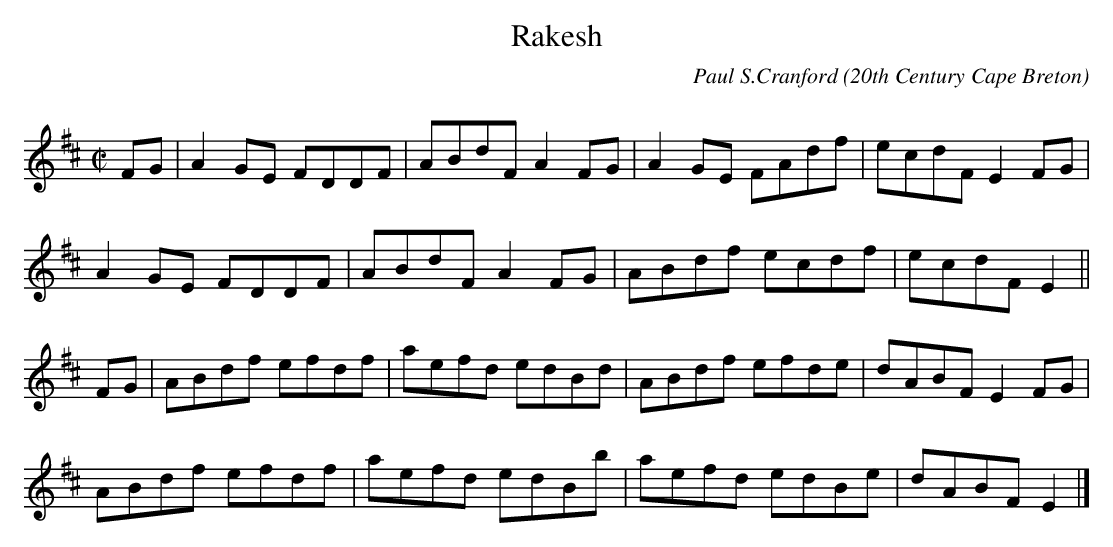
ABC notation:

X:1
T:Rakesh
C:Paul S.Cranford
O:20th Century Cape Breton
http://www.cranfordpub.com
Q:300
L:1/8
M:C|
K:D
FG|A2 GE FDDF|ABdF A2 FG|A2 GE FAdf|ecdF E2 FG|!
A2 GE FDDF|ABdF A2 FG|ABdf ecdf|ecdF E2||!
FG|ABdf efdf|aefd edBd|ABdf efde|dABF E2 FG|!
ABdf efdf|aefd edBb|aefd edBe|dABF E2|]!
